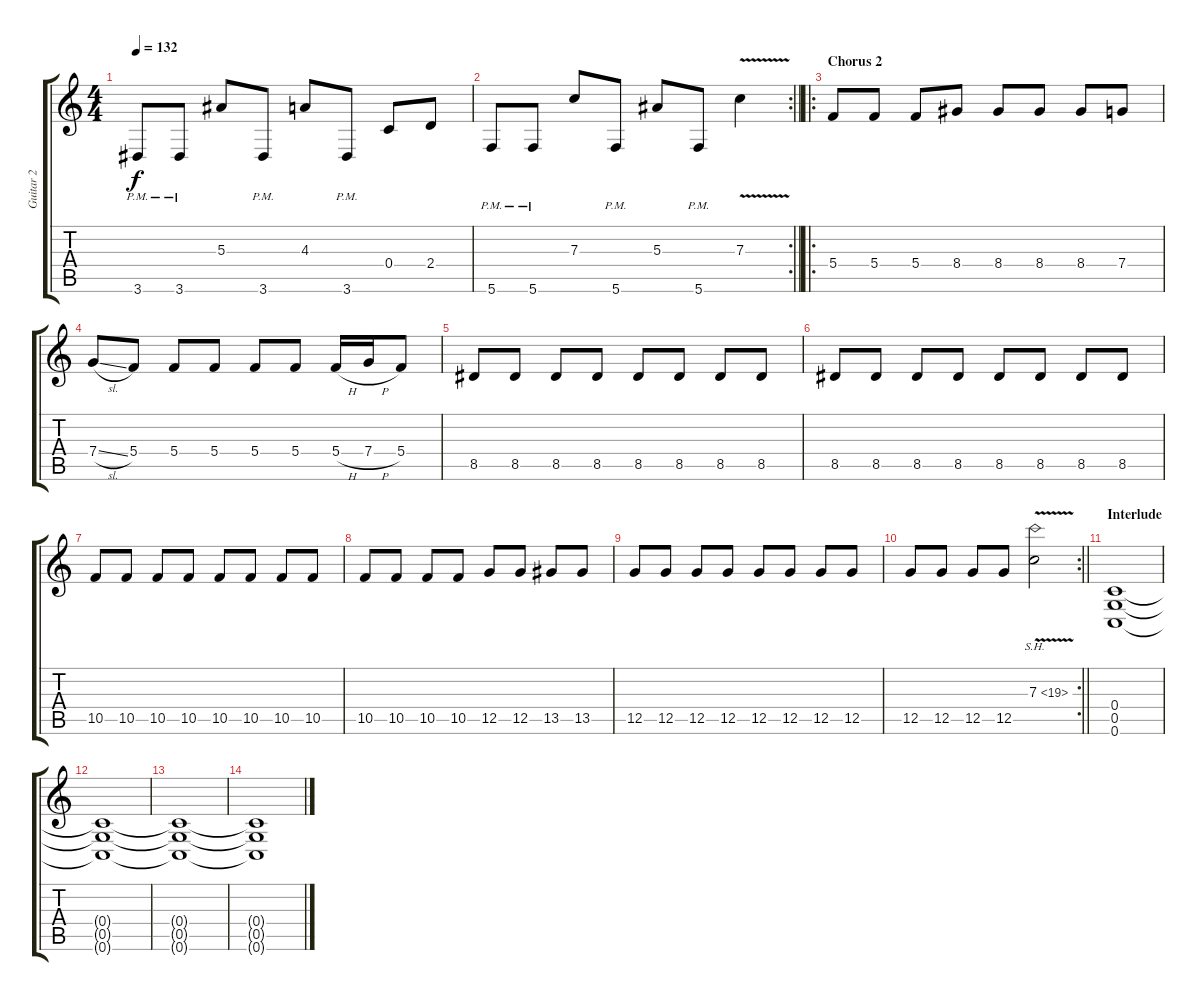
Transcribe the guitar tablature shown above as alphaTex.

\track ("Guitar 2" "Guitar 2") {instrument distortionguitar}
\staff {score tabs}
\tuning (D4 A3 F3 C3 G2 C2) {hide}
\ts (4 4)
\section ("" "")
\tempo 132
\clef g2
\ks c
3.6{pm}.8{dy f} 3.6{pm}.8 5.3.8 3.6{pm}.8 4.3.8 3.6{pm}.8 0.4.8 2.4.8 |
\rc 2
\barLineRight lightlight
5.6{pm}.8 5.6{pm}.8 7.3.8 5.6{pm}.8 5.3.8 5.6{pm}.8 7.3{v}.4 |
\ro
\section ("" "Chorus 2")
5.4.8 5.4.8 5.4.8 8.4.8 8.4.8 8.4.8 8.4.8 7.4.8 |
7.4{sl}.8 5.4.8 5.4.8 5.4.8 5.4.8 5.4.8 5.4{h}.16 7.4{h}.16 5.4.8 |
8.5.8 8.5.8 8.5.8 8.5.8 8.5.8 8.5.8 8.5.8 8.5.8 |
8.5.8 8.5.8 8.5.8 8.5.8 8.5.8 8.5.8 8.5.8 8.5.8 |
10.5.8 10.5.8 10.5.8 10.5.8 10.5.8 10.5.8 10.5.8 10.5.8 |
10.5.8 10.5.8 10.5.8 10.5.8 12.5.8 12.5.8 13.5.8 13.5.8 |
12.5.8 12.5.8 12.5.8 12.5.8 12.5.8 12.5.8 12.5.8 12.5.8 |
\rc 2
\barLineRight lightlight
12.5.8 12.5.8 12.5.8 12.5.8 7.3{sh 12 v}.2 |
\section ("" "Interlude")
(0.4 0.5 0.6).1 |
(0.4{t} 0.5{t} 0.6{t}).1 |
(0.4{t} 0.5{t} 0.6{t}).1 |
(0.4{t} 0.5{t} 0.6{t}).1
